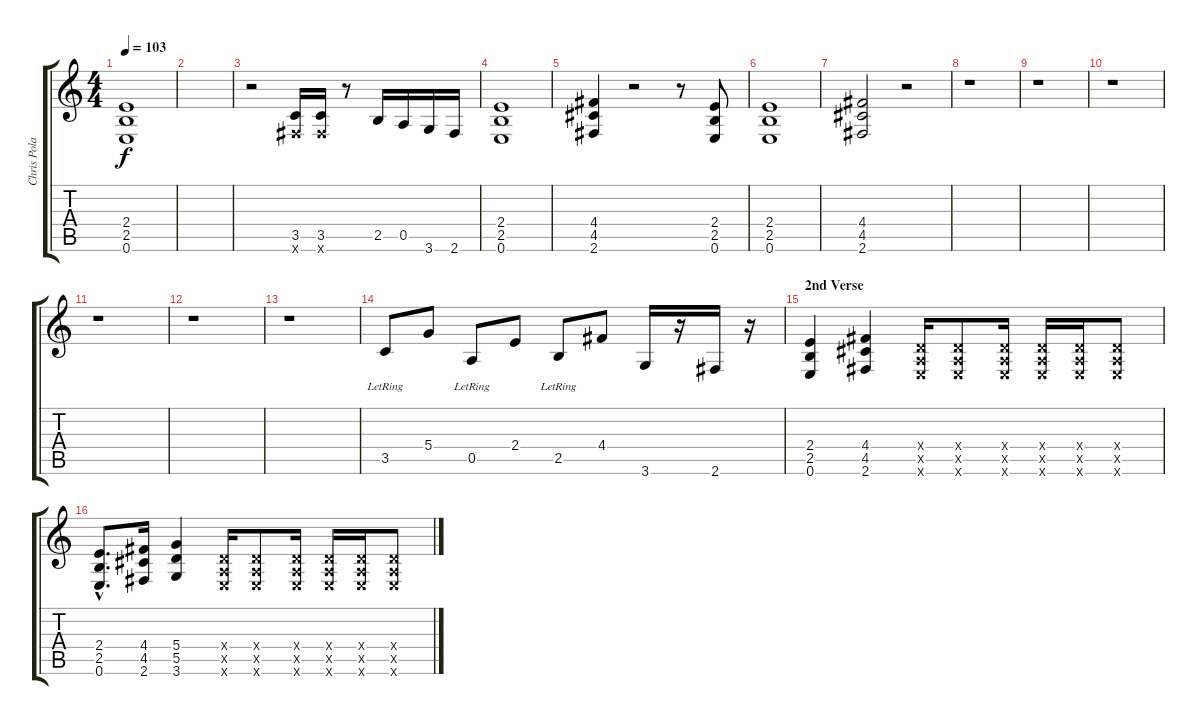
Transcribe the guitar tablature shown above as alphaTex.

\track ("Chris Poland" "Chris Pola") {instrument distortionguitar}
\staff {score tabs}
\tuning (E4 B3 G3 D3 A2 E2) {hide}
\ts (4 4)
\tempo 103
\clef g2
\ks c
(2.4{t} 2.5{t} 0.6{t}).1{dy f} |
|
r.2 (3.5 2.6{x}).16 (3.5 2.6{x}).16 r.8 2.5.16 0.5.16 3.6.16 2.6.16 |
(2.4 2.5 0.6).1 |
(4.4 4.5 2.6).4 r.2 r.8 (2.4 2.5 0.6).8 |
(2.4 2.5 0.6).1 |
(4.4 4.5 2.6).2 r.2 |
r.1 |
r.1 |
r.1 |
r.1 |
r.1 |
r.1 |
3.5{lr}.8 5.4.8 0.5{lr}.8 2.4.8 2.5{lr}.8 4.4.8 3.6.16 r.16 2.6.16 r.16 |
\section ("" "2nd Verse")
(2.4 2.5 0.6).4 (4.4 4.5 2.6).4 (0.4{x} 0.5{x} 0.6{x}).16 (0.4{x} 0.5{x} 0.6{x}).8 (0.4{x} 0.5{x} 0.6{x}).16 (0.4{x} 0.5{x} 0.6{x}).16 (0.4{x} 0.5{x} 0.6{x}).16 (0.4{x} 0.5{x} 0.6{x}).8 |
(2.4{hac} 2.5{hac} 0.6{hac}).8{d} (4.4 4.5 2.6).16 (5.4 5.5 3.6).4 (0.4{x} 0.5{x} 0.6{x}).16 (0.4{x} 0.5{x} 0.6{x}).8 (0.4{x} 0.5{x} 0.6{x}).16 (0.4{x} 0.5{x} 0.6{x}).16 (0.4{x} 0.5{x} 0.6{x}).16 (0.4{x} 0.5{x} 0.6{x}).8
